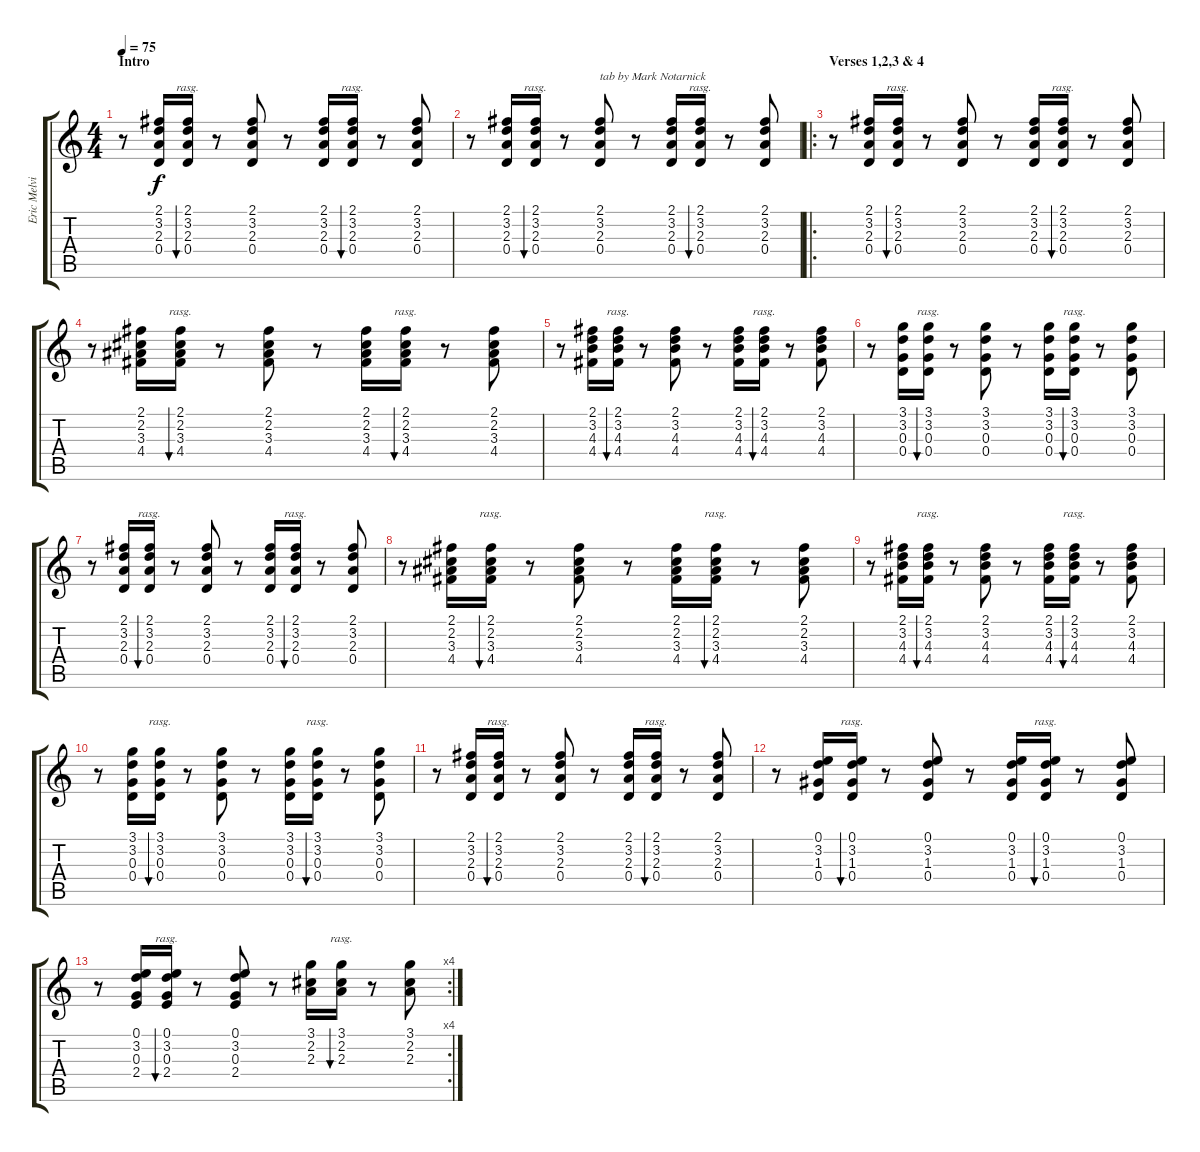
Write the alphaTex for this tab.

\track ("Eric Melvin" "Eric Melvi") {instrument acousticguitarsteel}
\staff {score tabs}
\tuning (E4 B3 G3 D3 A2 E2) {hide}
\ts (4 4)
\section ("" "Intro")
\tempo 75
\clef g2
\ks c
r.8{dy f instrument acousticguitarsteel} (2.1 3.2 2.3 0.4).16 (2.1 3.2 2.3 0.4).16{bu 60 rasg ii} r.8 (2.1 3.2 2.3 0.4).8 r.8 (2.1 3.2 2.3 0.4).16 (2.1 3.2 2.3 0.4).16{bu 60 rasg ii} r.8 (2.1 3.2 2.3 0.4).8 |
r.8 (2.1 3.2 2.3 0.4).16 (2.1 3.2 2.3 0.4).16{bu 60 rasg ii} r.8 (2.1 3.2 2.3 0.4).8{txt "tab by Mark Notarnick"} r.8 (2.1 3.2 2.3 0.4).16 (2.1 3.2 2.3 0.4).16{bu 60 rasg ii} r.8 (2.1 3.2 2.3 0.4).8 |
\ro
\section ("" "Verses 1,2,3 & 4")
r.8 (2.1 3.2 2.3 0.4).16 (2.1 3.2 2.3 0.4).16{bu 60 rasg ii} r.8 (2.1 3.2 2.3 0.4).8 r.8 (2.1 3.2 2.3 0.4).16 (2.1 3.2 2.3 0.4).16{bu 60 rasg ii} r.8 (2.1 3.2 2.3 0.4).8 |
r.8 (2.1 2.2 3.3 4.4).16 (2.1 2.2 3.3 4.4).16{bu 60 rasg ii} r.8 (2.1 2.2 3.3 4.4).8 r.8 (2.1 2.2 3.3 4.4).16 (2.1 2.2 3.3 4.4).16{bu 60 rasg ii} r.8 (2.1 2.2 3.3 4.4).8 |
r.8 (2.1 3.2 4.3 4.4).16 (2.1 3.2 4.3 4.4).16{bu 60 rasg ii} r.8 (2.1 3.2 4.3 4.4).8 r.8 (2.1 3.2 4.3 4.4).16 (2.1 3.2 4.3 4.4).16{bu 60 rasg ii} r.8 (2.1 3.2 4.3 4.4).8 |
r.8 (3.1 3.2 0.3 0.4).16 (3.1 3.2 0.3 0.4).16{bu 60 rasg ii} r.8 (3.1 3.2 0.3 0.4).8 r.8 (3.1 3.2 0.3 0.4).16 (3.1 3.2 0.3 0.4).16{bu 60 rasg ii} r.8 (3.1 3.2 0.3 0.4).8 |
r.8 (2.1 3.2 2.3 0.4).16 (2.1 3.2 2.3 0.4).16{bu 60 rasg ii} r.8 (2.1 3.2 2.3 0.4).8 r.8 (2.1 3.2 2.3 0.4).16 (2.1 3.2 2.3 0.4).16{bu 60 rasg ii} r.8 (2.1 3.2 2.3 0.4).8 |
r.8 (2.1 2.2 3.3 4.4).16 (2.1 2.2 3.3 4.4).16{bu 60 rasg ii} r.8 (2.1 2.2 3.3 4.4).8 r.8 (2.1 2.2 3.3 4.4).16 (2.1 2.2 3.3 4.4).16{bu 60 rasg ii} r.8 (2.1 2.2 3.3 4.4).8 |
r.8 (2.1 3.2 4.3 4.4).16 (2.1 3.2 4.3 4.4).16{bu 60 rasg ii} r.8 (2.1 3.2 4.3 4.4).8 r.8 (2.1 3.2 4.3 4.4).16 (2.1 3.2 4.3 4.4).16{bu 60 rasg ii} r.8 (2.1 3.2 4.3 4.4).8 |
r.8 (3.1 3.2 0.3 0.4).16 (3.1 3.2 0.3 0.4).16{bu 60 rasg ii} r.8 (3.1 3.2 0.3 0.4).8 r.8 (3.1 3.2 0.3 0.4).16 (3.1 3.2 0.3 0.4).16{bu 60 rasg ii} r.8 (3.1 3.2 0.3 0.4).8 |
r.8 (2.1 3.2 2.3 0.4).16 (2.1 3.2 2.3 0.4).16{bu 60 rasg ii} r.8 (2.1 3.2 2.3 0.4).8 r.8 (2.1 3.2 2.3 0.4).16 (2.1 3.2 2.3 0.4).16{bu 60 rasg ii} r.8 (2.1 3.2 2.3 0.4).8 |
r.8 (0.1 3.2 1.3 0.4).16 (0.1 3.2 1.3 0.4).16{bu 60 rasg ii} r.8 (0.1 3.2 1.3 0.4).8 r.8 (0.1 3.2 1.3 0.4).16 (0.1 3.2 1.3 0.4).16{bu 60 rasg ii} r.8 (0.1 3.2 1.3 0.4).8 |
\rc 4
r.8 (0.1 3.2 0.3 2.4).16 (0.1 3.2 0.3 2.4).16{bu 60 rasg ii} r.8 (0.1 3.2 0.3 2.4).8 r.8 (3.1 2.2 2.3).16 (3.1 2.2 2.3).16{bu 60 rasg ii} r.8 (3.1 2.2 2.3).8
